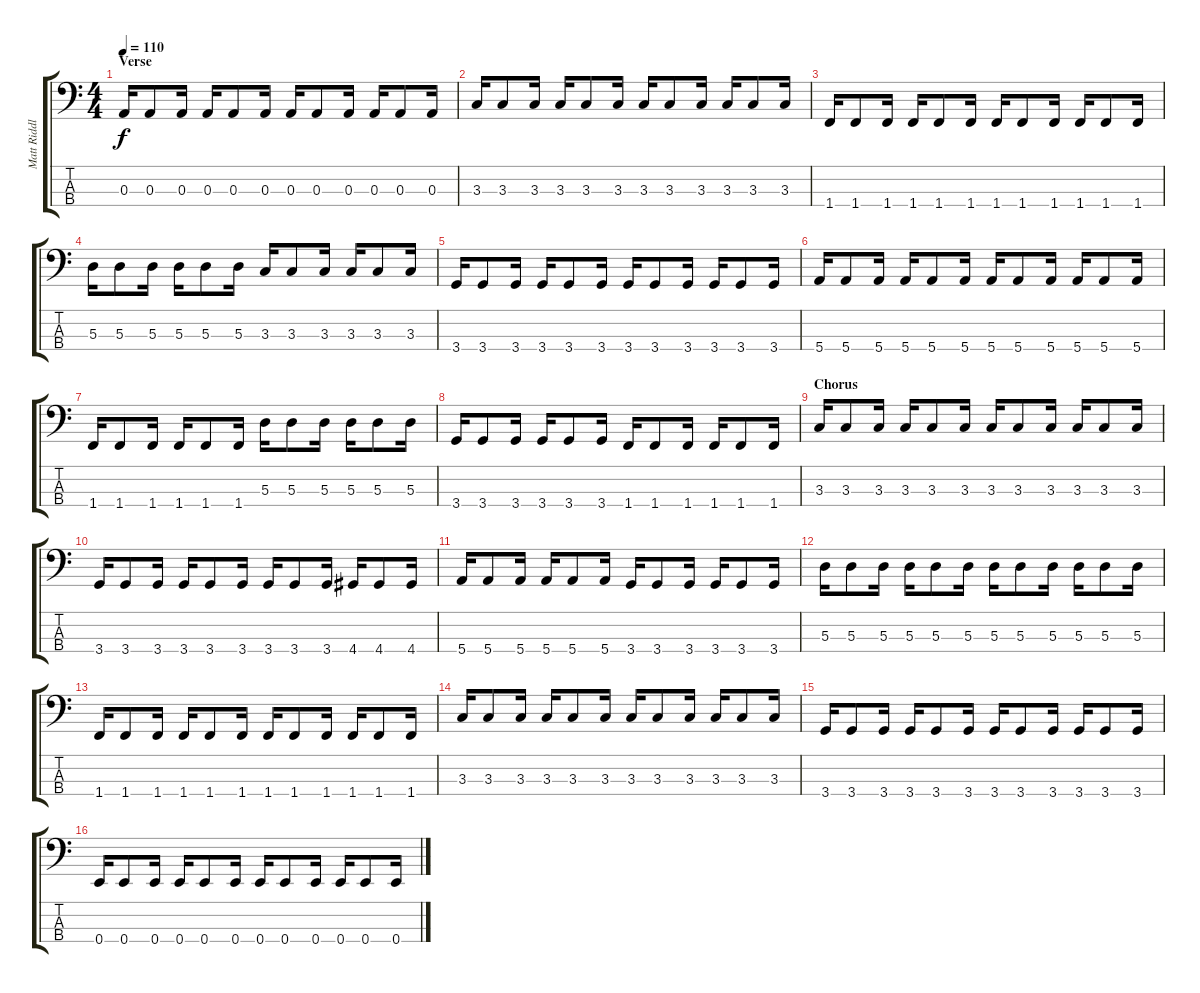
\track ("Matt Riddle" "Matt Riddl") {instrument electricbasspick}
\staff {score tabs}
\tuning (G2 D2 A1 E1) {hide}
\ts (4 4)
\section ("" "Verse")
\tempo 110
\clef f4
\ks c
0.3.16{dy f} 0.3.8 0.3.16 0.3.16 0.3.8 0.3.16 0.3.16 0.3.8 0.3.16 0.3.16 0.3.8 0.3.16 |
3.3.16 3.3.8 3.3.16 3.3.16 3.3.8 3.3.16 3.3.16 3.3.8 3.3.16 3.3.16 3.3.8 3.3.16 |
1.4.16 1.4.8 1.4.16 1.4.16 1.4.8 1.4.16 1.4.16 1.4.8 1.4.16 1.4.16 1.4.8 1.4.16 |
5.3.16 5.3.8 5.3.16 5.3.16 5.3.8 5.3.16 3.3.16 3.3.8 3.3.16 3.3.16 3.3.8 3.3.16 |
3.4.16 3.4.8 3.4.16 3.4.16 3.4.8 3.4.16 3.4.16 3.4.8 3.4.16 3.4.16 3.4.8 3.4.16 |
5.4.16 5.4.8 5.4.16 5.4.16 5.4.8 5.4.16 5.4.16 5.4.8 5.4.16 5.4.16 5.4.8 5.4.16 |
1.4.16 1.4.8 1.4.16 1.4.16 1.4.8 1.4.16 5.3.16 5.3.8 5.3.16 5.3.16 5.3.8 5.3.16 |
3.4.16 3.4.8 3.4.16 3.4.16 3.4.8 3.4.16 1.4.16 1.4.8 1.4.16 1.4.16 1.4.8 1.4.16 |
\section ("" "Chorus")
3.3.16 3.3.8 3.3.16 3.3.16 3.3.8 3.3.16 3.3.16 3.3.8 3.3.16 3.3.16 3.3.8 3.3.16 |
3.4.16 3.4.8 3.4.16 3.4.16 3.4.8 3.4.16 3.4.16 3.4.8 3.4.16 4.4.16 4.4.8 4.4.16 |
5.4.16 5.4.8 5.4.16 5.4.16 5.4.8 5.4.16 3.4.16 3.4.8 3.4.16 3.4.16 3.4.8 3.4.16 |
5.3.16 5.3.8 5.3.16 5.3.16 5.3.8 5.3.16 5.3.16 5.3.8 5.3.16 5.3.16 5.3.8 5.3.16 |
1.4.16 1.4.8 1.4.16 1.4.16 1.4.8 1.4.16 1.4.16 1.4.8 1.4.16 1.4.16 1.4.8 1.4.16 |
3.3.16 3.3.8 3.3.16 3.3.16 3.3.8 3.3.16 3.3.16 3.3.8 3.3.16 3.3.16 3.3.8 3.3.16 |
3.4.16 3.4.8 3.4.16 3.4.16 3.4.8 3.4.16 3.4.16 3.4.8 3.4.16 3.4.16 3.4.8 3.4.16 |
0.4.16 0.4.8 0.4.16 0.4.16 0.4.8 0.4.16 0.4.16 0.4.8 0.4.16 0.4.16 0.4.8 0.4.16
